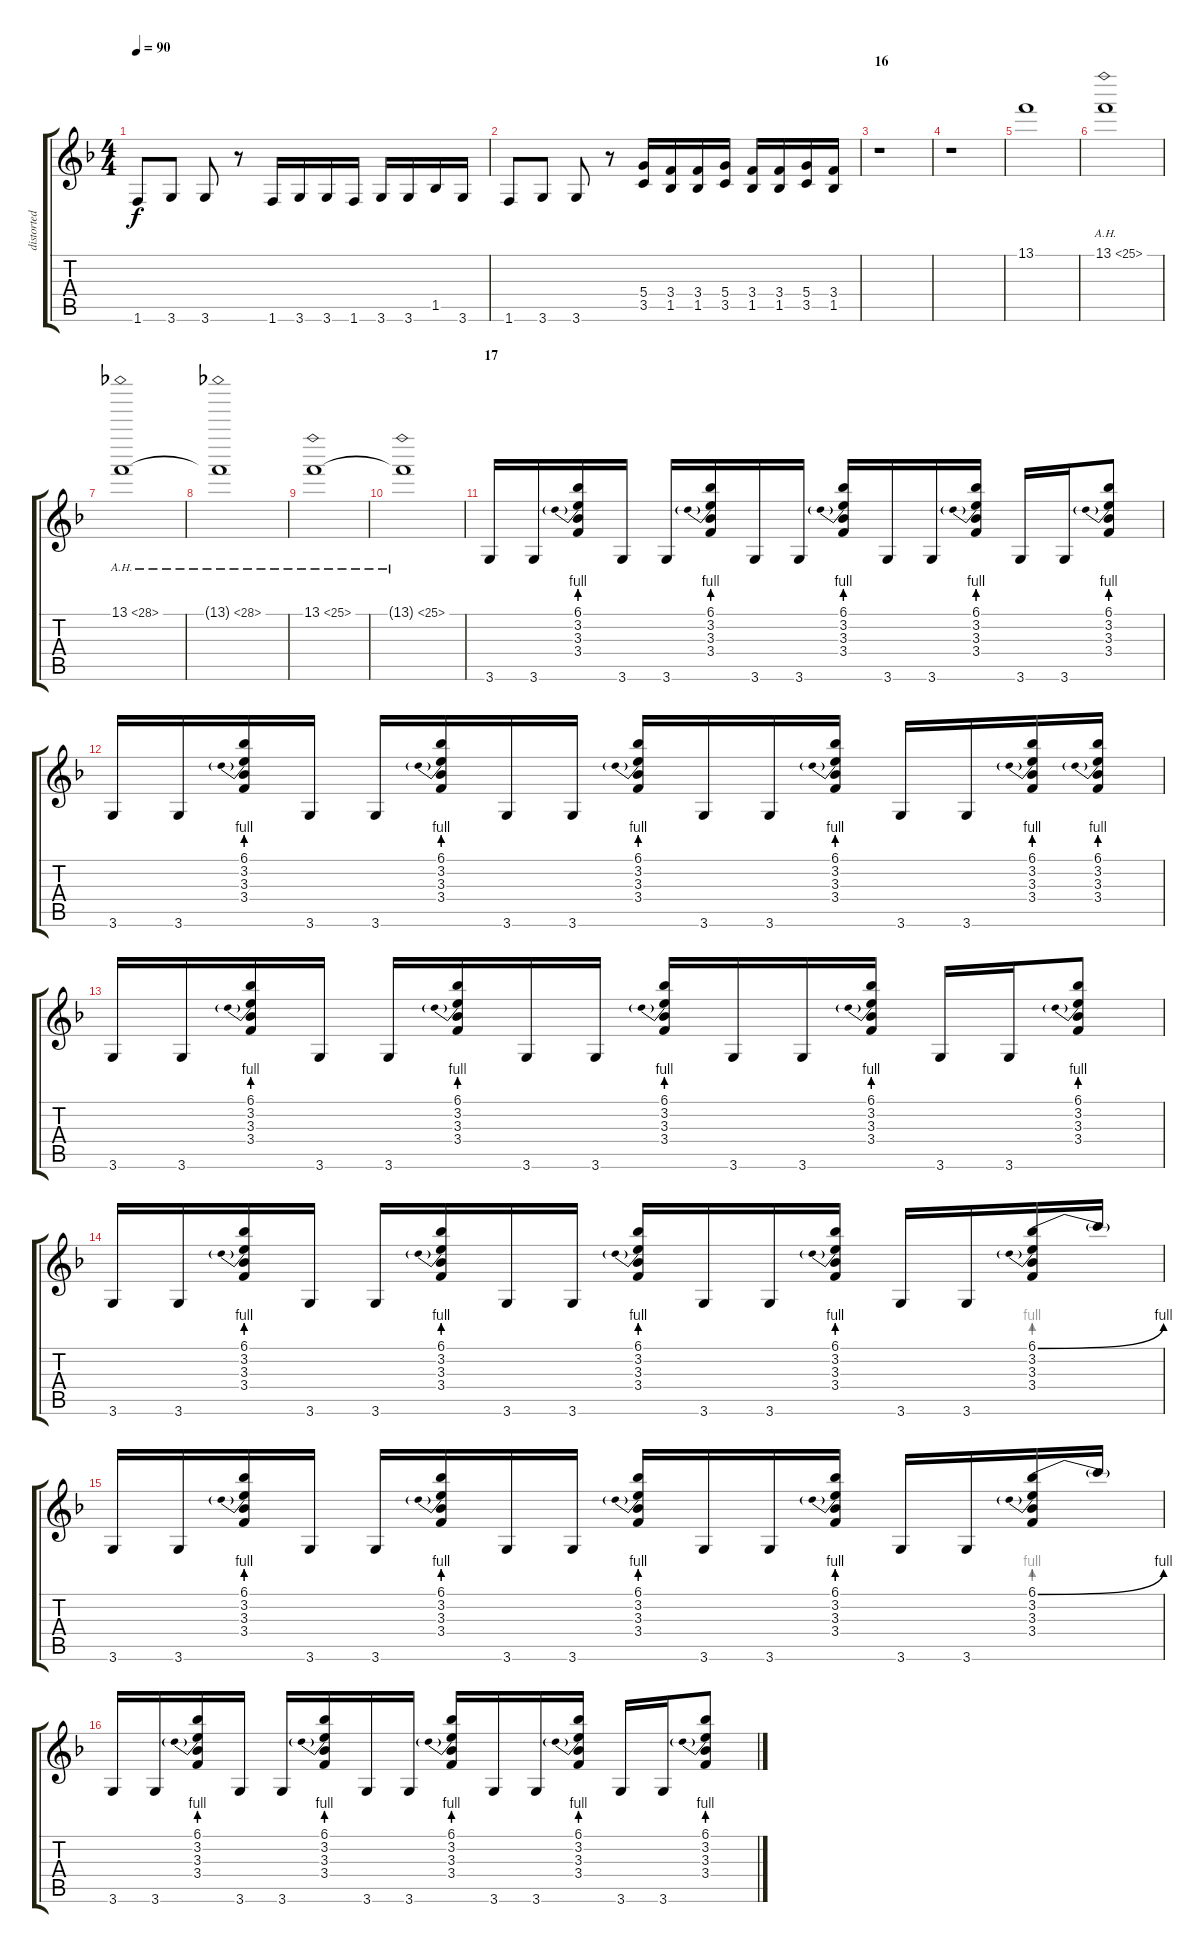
\track ("distorted" "distorted") {instrument distortionguitar}
\staff {score tabs}
\tuning (E4 B3 G3 D3 A2 E2) {hide}
\ts (4 4)
\tempo 90
\clef g2
\ks f
1.6.8{dy f} 3.6.8 3.6.8 r.8 1.6.16 3.6.16 3.6.16 1.6.16 3.6.16 3.6.16 1.5.16 3.6.16 |
1.6.8 3.6.8 3.6.8 r.8 (5.4 3.5).16 (3.4 1.5).16 (3.4 1.5).16 (5.4 3.5).16 (3.4 1.5).16 (3.4 1.5).16 (5.4 3.5).16 (3.4 1.5).16 |
\section ("" "16")
r.1 |
r.1 |
13.1.1 |
13.1{ah 12}.1 |
13.1{ah 15}.1 |
13.1{ah 15 t}.1 |
13.1{ah 12}.1 |
13.1{ah 12 t}.1 |
\section ("" "17")
3.6.16 3.6.16 (6.1 3.2{be (prebend 0 4 60 4)} 3.3 3.4).16 3.6.16 3.6.16 (6.1 3.2{be (prebend 0 4 60 4)} 3.3 3.4).16 3.6.16 3.6.16 (6.1 3.2{be (prebend 0 4 60 4)} 3.3 3.4).16 3.6.16 3.6.16 (6.1 3.2{be (prebend 0 4 60 4)} 3.3 3.4).16 3.6.16 3.6.16 (6.1 3.2{be (prebend 0 4 60 4)} 3.3 3.4).8 |
3.6.16 3.6.16 (6.1 3.2{be (prebend 0 4 60 4)} 3.3 3.4).16 3.6.16 3.6.16 (6.1 3.2{be (prebend 0 4 60 4)} 3.3 3.4).16 3.6.16 3.6.16 (6.1 3.2{be (prebend 0 4 60 4)} 3.3 3.4).16 3.6.16 3.6.16 (6.1 3.2{be (prebend 0 4 60 4)} 3.3 3.4).16 3.6.16 3.6.16 (6.1 3.2{be (prebend 0 4 60 4)} 3.3 3.4).16 (6.1 3.2{be (prebend 0 4 60 4)} 3.3 3.4).16 |
3.6.16 3.6.16 (6.1 3.2{be (prebend 0 4 60 4)} 3.3 3.4).16 3.6.16 3.6.16 (6.1 3.2{be (prebend 0 4 60 4)} 3.3 3.4).16 3.6.16 3.6.16 (6.1 3.2{be (prebend 0 4 60 4)} 3.3 3.4).16 3.6.16 3.6.16 (6.1 3.2{be (prebend 0 4 60 4)} 3.3 3.4).16 3.6.16 3.6.16 (6.1 3.2{be (prebend 0 4 60 4)} 3.3 3.4).8 |
3.6.16 3.6.16 (6.1 3.2{be (prebend 0 4 60 4)} 3.3 3.4).16 3.6.16 3.6.16 (6.1 3.2{be (prebend 0 4 60 4)} 3.3 3.4).16 3.6.16 3.6.16 (6.1 3.2{be (prebend 0 4 60 4)} 3.3 3.4).16 3.6.16 3.6.16 (6.1 3.2{be (prebend 0 4 60 4)} 3.3 3.4).16 3.6.16 3.6.16 (6.1{be (bend 0 0 60 4)} 3.2{be (prebend 0 4 60 4)} 3.3 3.4).16 6.1{t}.16 |
3.6.16 3.6.16 (6.1 3.2{be (prebend 0 4 60 4)} 3.3 3.4).16 3.6.16 3.6.16 (6.1 3.2{be (prebend 0 4 60 4)} 3.3 3.4).16 3.6.16 3.6.16 (6.1 3.2{be (prebend 0 4 60 4)} 3.3 3.4).16 3.6.16 3.6.16 (6.1 3.2{be (prebend 0 4 60 4)} 3.3 3.4).16 3.6.16 3.6.16 (6.1{be (bend 0 0 60 4)} 3.2{be (prebend 0 4 60 4)} 3.3 3.4).16 6.1{t}.16 |
3.6.16 3.6.16 (6.1 3.2{be (prebend 0 4 60 4)} 3.3 3.4).16 3.6.16 3.6.16 (6.1 3.2{be (prebend 0 4 60 4)} 3.3 3.4).16 3.6.16 3.6.16 (6.1 3.2{be (prebend 0 4 60 4)} 3.3 3.4).16 3.6.16 3.6.16 (6.1 3.2{be (prebend 0 4 60 4)} 3.3 3.4).16 3.6.16 3.6.16 (6.1 3.2{be (prebend 0 4 60 4)} 3.3 3.4).8
